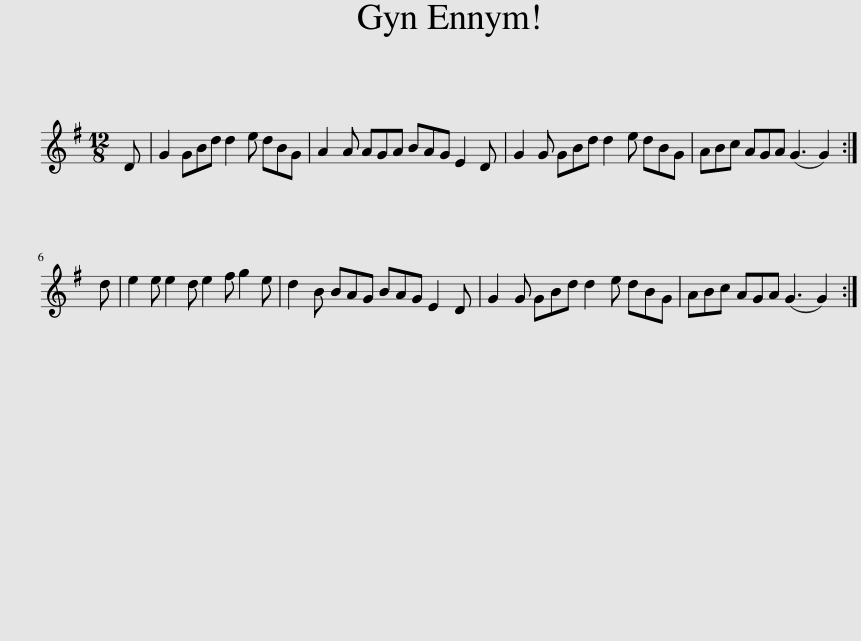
X:1
L:1/8
M:12/8
I:linebreak $
K:G
V:1 treble
V:1
 D | G2 GBd d2 e dBG | A2 A AGA BAG E2 D | G2 G GBd d2 e dBG | ABc AGA (G3 G2) :|$ %5
 d | e2 e e2 d e2 f g2 e | d2 B BAG BAG E2 D | G2 G GBd d2 e dBG | ABc AGA (G3 G2) :| %10
